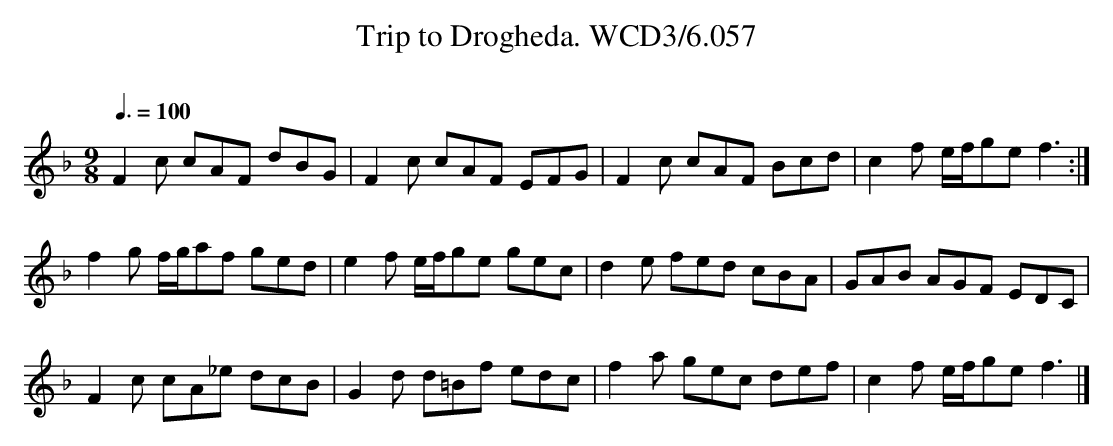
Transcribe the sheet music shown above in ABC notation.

X:1
T:Trip to Drogheda. WCD3/6.057
O:
M:9/8
L:1/8
Q:3/8=100
K:F
F2 c cAF dBG|F2 c cAF EFG|F2 c cAF Bcd|c2 f e/f/ge f3:|
f2 g f/g/af ged|e2 f e/f/ge gec|d2 e fed cBA|GAB AGF EDC|
F2 c cA_e dcB|G2 d d=Bf edc|f2 a gec def|c2 f e/f/ge f3|]
